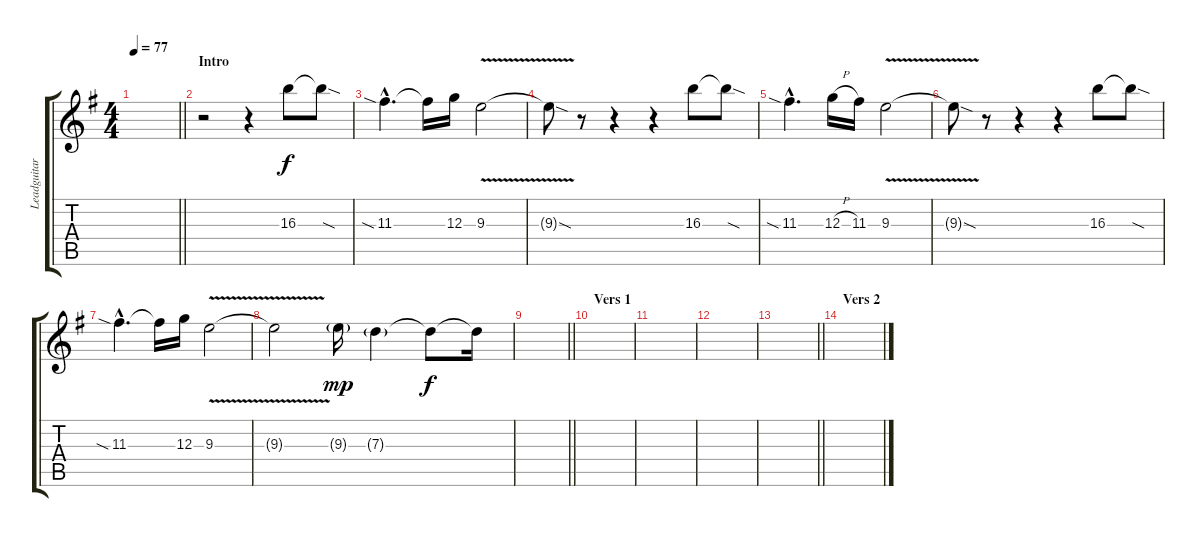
\track ("Leadguitar" "Leadguitar") {instrument distortionguitar}
\staff {score tabs}
\tuning (E4 B3 G3 D3 A2 E2) {hide}
\ts (4 4)
\section ("" "")
\tempo 77
\clef g2
\barLineRight lightlight
\ks eminor
|
\section ("" "Intro")
r.2 r.4 16.3.8 16.3{sod t}.8 |
11.3{sia hac}.4{d} 11.3{t}.16 12.3.16 9.3{v}.2 |
9.3{sod t}.8 r.8 r.4 r.4 16.3.8 16.3{sod t}.8 |
11.3{sia hac}.4{d} 12.3{h}.16 11.3.16 9.3{v}.2 |
9.3{sod t}.8 r.8 r.4 r.4 16.3.8 16.3{sod t}.8 |
11.3{sia hac}.4{d} 11.3{t}.16 12.3.16 9.3{v}.2 |
9.3{t}.2 9.3{g}.16{dy mp} 7.3{g}.4 7.3{t}.8{dy f} 7.3{t}.16 |
\barLineRight lightlight
|
\section ("" "Vers 1")
|
|
|
\barLineRight lightlight
|
\section ("" "Vers 2")
